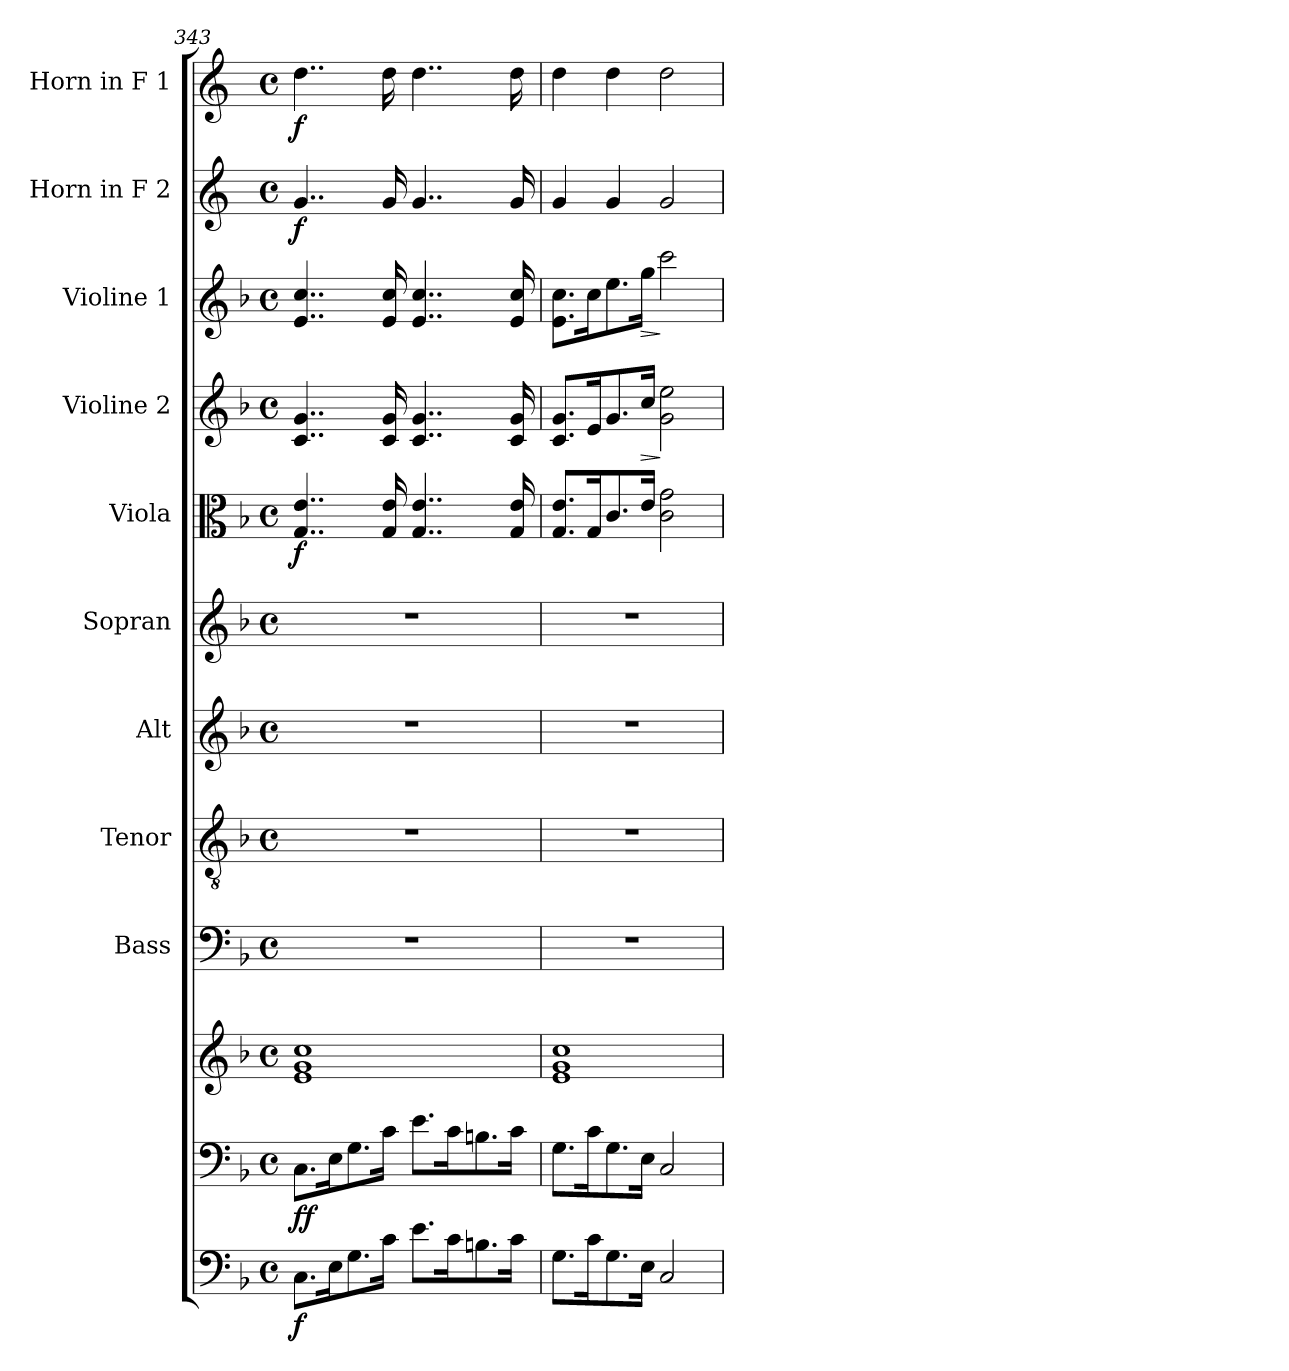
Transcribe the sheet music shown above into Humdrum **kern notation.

**kern	**dynam	**kern	**kern	**dynam	**kern	**kern	**kern	**kern	**kern	**dynam	**kern	**dynam	**kern	**dynam	**kern	**dynam	**kern	**dynam
*part11	*part11	*part10	*part10	*part10	*part9	*part8	*part7	*part6	*part5	*part5	*part4	*part4	*part3	*part3	*part2	*part2	*part1	*part1
*staff12	*staff12	*staff11	*staff10	*staff10/11	*staff9	*staff8	*staff7	*staff6	*staff5	*staff5	*staff4	*staff4	*staff3	*staff3	*staff2	*staff2	*staff1	*staff1
*	*	*	*	*	*I"Bass	*I"Tenor	*I"Alt	*I"Sopran	*I"Viola	*	*I"Violine 2	*	*I"Violine 1	*	*I"Horn in F 2	*	*I"Horn in F 1	*
*	*	*	*	*	*I'B.	*I'T.	*I'A.	*I'S.	*I'Vla.	*	*I'Vl. 2	*	*I'Vl. 1	*	*	*	*	*
*clefF4	*	*clefF4	*clefG2	*	*clefF4	*clefGv2	*clefG2	*clefG2	*clefC3	*	*clefG2	*	*clefG2	*	*clefG2	*	*clefG2	*
*ITrd7c12	*	*	*	*	*	*	*	*	*	*	*	*	*	*	*ITrd4c7	*	*ITrd4c7	*
*k[b-]	*	*k[b-]	*k[b-]	*	*k[b-]	*k[b-]	*k[b-]	*k[b-]	*k[b-]	*	*k[b-]	*	*k[b-]	*	*k[b-]	*	*k[b-]	*
*F:	*	*F:	*F:	*	*F:	*F:	*F:	*F:	*F:	*	*F:	*	*F:	*	*F:	*	*F:	*
*M4/4	*	*M4/4	*M4/4	*	*M4/4	*M4/4	*M4/4	*M4/4	*M4/4	*	*M4/4	*	*M4/4	*	*M4/4	*	*M4/4	*
*met(c)	*	*met(c)	*met(c)	*	*met(c)	*met(c)	*met(c)	*met(c)	*met(c)	*	*met(c)	*	*met(c)	*	*met(c)	*	*met(c)	*
=343	=343	=343	=343	=343	=343	=343	=343	=343	=343	=343	=343	=343	=343	=343	=343	=343	=343	=343
!	!LO:DY:b	!	!	!LO:DY:b=2	!	!	!	!	!	!	!	!	!	!	!	!	!	!
!	!	!	!	!LO:DY:n=1:b	!	!	!	!	!	!LO:DY:b	!	!	!	!	!	!LO:DY:b	!	!LO:DY:b
8.CC\L	f	8.C\L	1e 1g 1cc	f f	1r	1r	1r	1r	4..G/ 4..e/	f	4..c/ 4..g/	.	4..e/ 4..cc/	.	4..c/	f	4..g\	f
16EE\k	.	16E\k	.	.	.	.	.	.	.	.	.	.	.	.	.	.	.	.
8.GG\	.	8.G\	.	.	.	.	.	.	.	.	.	.	.	.	.	.	.	.
16C\Jk	.	16c\Jk	.	.	.	.	.	.	16G/ 16e/	.	16c/ 16g/	.	16e/ 16cc/	.	16c/	.	16g\	.
8.E\L	.	8.e\L	.	.	.	.	.	.	4..G/ 4..e/	.	4..c/ 4..g/	.	4..e/ 4..cc/	.	4..c/	.	4..g\	.
16C\k	.	16c\k	.	.	.	.	.	.	.	.	.	.	.	.	.	.	.	.
8.BBn\	.	8.Bn\	.	.	.	.	.	.	.	.	.	.	.	.	.	.	.	.
16C\Jk	.	16c\Jk	.	.	.	.	.	.	16G/ 16e/	.	16c/ 16g/	.	16e/ 16cc/	.	16c/	.	16g\	.
=344	=344	=344	=344	=344	=344	=344	=344	=344	=344	=344	=344	=344	=344	=344	=344	=344	=344	=344
8.GG\L	.	8.G\L	1e 1g 1cc	.	1r	1r	1r	1r	8.G/ 8.e/L	.	8.c/ 8.g/L	.	8.e\ 8.cc\L	.	4c/	.	4g\	.
16C\k	.	16c\k	.	.	.	.	.	.	16G/k	.	16e/k	.	16cc\k	.	.	.	.	.
8.GG\	.	8.G\	.	.	.	.	.	.	8.c/	.	8.g/	.	8.ee\	.	4c/	.	4g\	.
!	!	!	!	!	!	!	!	!	!	!	!	!LO:HP:b	!	!LO:HP:b	!	!	!	!
16EE\Jk	.	16E\Jk	.	.	.	.	.	.	16e/Jk	.	16cc/Jk	>	16gg\Jk	>	.	.	.	.
2CC/	.	2C/	.	.	.	.	.	.	2c\ 2g\	.	2g\ 2ee\	]	2ccc\	]	2c/	.	2g\	.
=	=	=	=	=	=	=	=	=	=	=	=	=	=	=	=	=	=	=
*-	*-	*-	*-	*-	*-	*-	*-	*-	*-	*-	*-	*-	*-	*-	*-	*-	*-	*-
